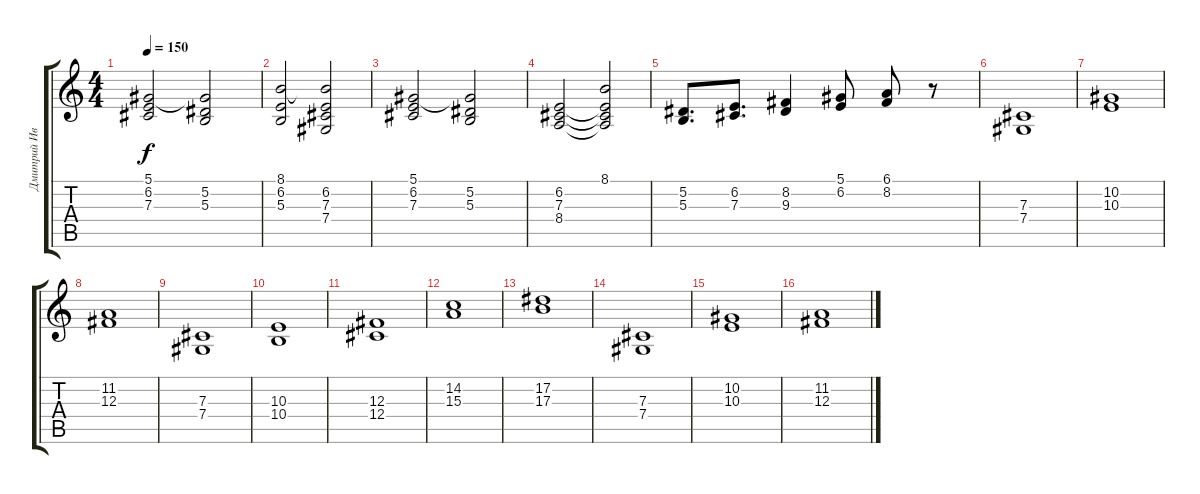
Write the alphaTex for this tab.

\track ("Дмитрий Иванов" "Дмитрий Ив") {instrument stringensemble2}
\staff {score tabs}
\tuning (Eb4 Bb3 Gb3 Db3 Ab2 Eb2) {hide}
\ts (4 4)
\tempo 150
\clef g2
\ks c
(5.1 6.2 7.3).2{dy f volume 9 instrument stringensemble2} (5.1{t} 5.2 5.3).2 |
(8.1 6.2 5.3).2 (8.1{t} 6.2 7.3 7.4).2 |
(5.1 6.2 7.3).2 (5.1{t} 5.2 5.3).2 |
(6.2 7.3 8.4).2 (8.1 6.2{t} 7.3{t} 8.4{t}).2 |
(5.2 5.3).8{d instrument stringensemble1} (6.2 7.3).8{d} (8.2 9.3).4 (5.1 6.2).8 (6.1 8.2).8 r.8 |
(7.3 7.4).1{instrument stringensemble2} |
(10.2 10.3).1 |
(11.2 12.3).1 |
(7.3 7.4).1 |
(10.3 10.4).1 |
(12.3 12.4).1 |
(14.2 15.3).1 |
(17.2 17.3).1 |
(7.3 7.4).1 |
(10.2 10.3).1 |
(11.2 12.3).1
